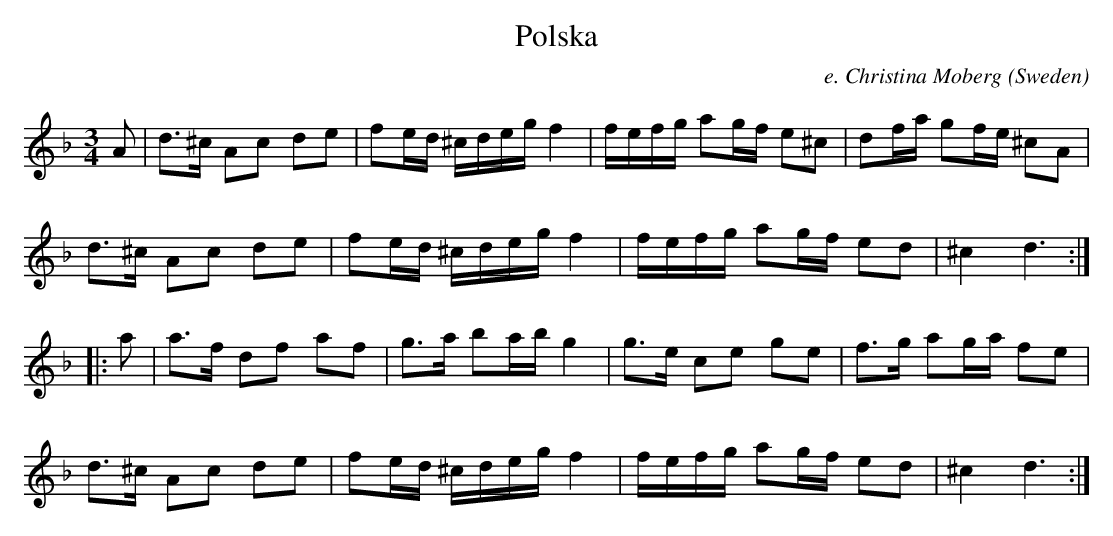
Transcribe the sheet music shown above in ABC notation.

X:1
T:Polska
C:e. Christina Moberg
L:1/16
M:3/4
O:Sweden
K:D minor
A2|\
d3^c A2c2 d2e2| f2ed ^cdeg f4|\
fefg a2gf e2^c2| d2fa g2fe ^c2A2|
d3^c A2c2 d2e2| f2ed ^cdeg f4|\
fefg a2gf e2d2 | ^c4 d6 ::
a2|\
a3f d2f2 a2f2| g3a b2ab g4|\
g3e c2e2 g2e2| f3g a2ga f2e2|
d3^c A2c2 d2e2| f2ed ^cdeg f4|\
fefg a2gf e2d2 | ^c4 d6 :|
